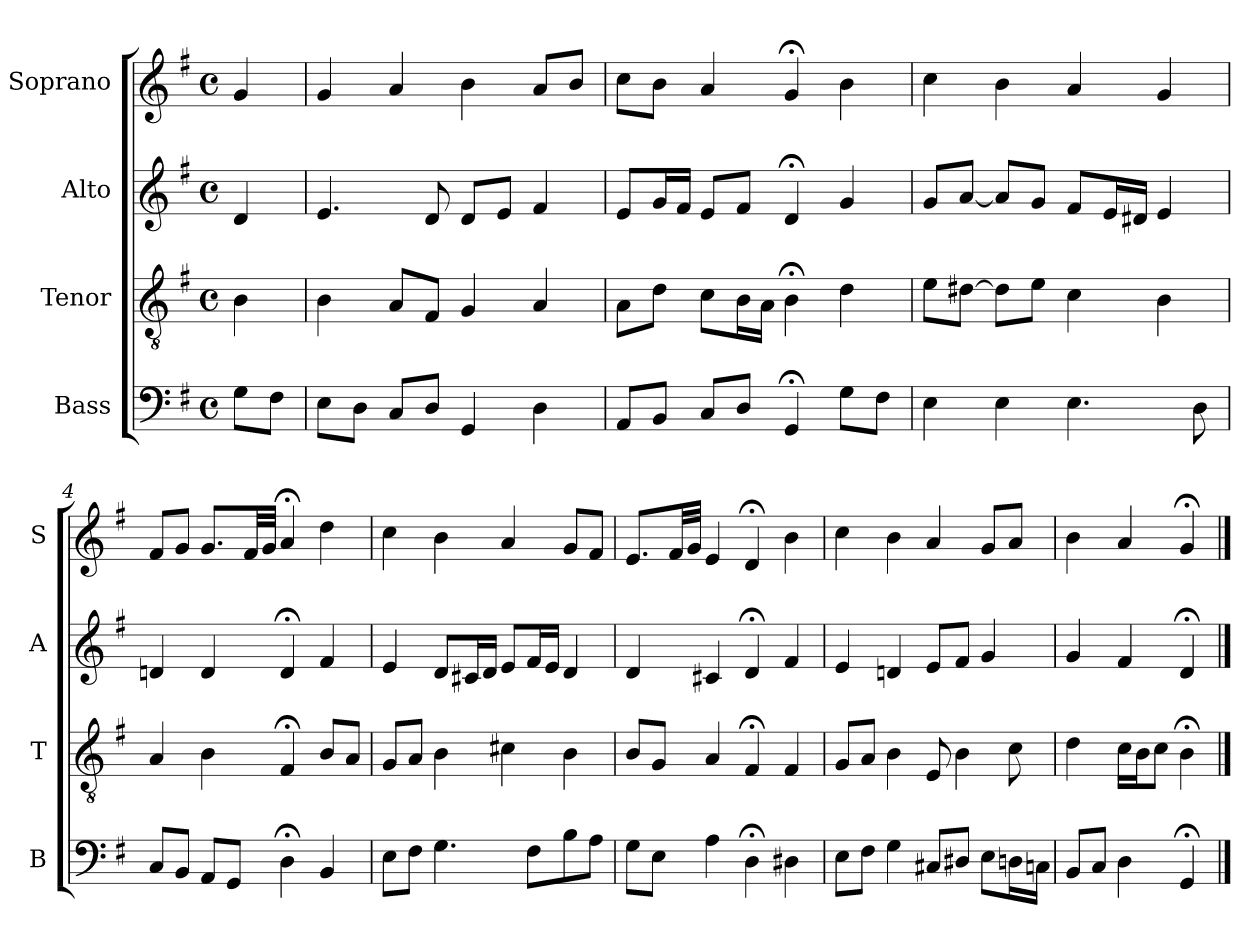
**kern	**kern	**kern	**kern
*part4	*part3	*part2	*part1
*staff4	*staff3	*staff2	*staff1
*I"Bass	*I"Tenor	*I"Alto	*I"Soprano
*I'B	*I'T	*I'A	*I'S
*clefF4	*clefGv2	*clefG2	*clefG2
*k[f#]	*k[f#]	*k[f#]	*k[f#]
*G:	*G:	*G:	*G:
*M4/4	*M4/4	*M4/4	*M4/4
*met(c)	*met(c)	*met(c)	*met(c)
*MM100	*MM100	*MM100	*MM100
=	=	=	=
8GL	4B	4d	4g
8F#J	.	.	.
=1	=1	=1	=1
8EL	4B	4.e	4g
8DJ	.	.	.
8CL	8AL	.	4a
8DJ	8F#J	8d	.
4GG	4G	8dL	4b
.	.	8eJ	.
4D	4A	4f#	8aL
.	.	.	8bJ
=2	=2	=2	=2
8AAL	8AL	8eL	8ccL
8BBJ	8dJ	16gL	8bJ
.	.	16f#JJ	.
8CL	8cL	8eL	4a
8DJ	16BL	8f#J	.
.	16AJJ	.	.
4GG;<	4B;<	4d;<	4g;<
8GL	4d	4g	4b
8F#J	.	.	.
=3	=3	=3	=3
4E	8eL	8gL	4cc
.	[8d#XJ	[8aJ	.
4E	8d#L]	8aL]	4b
.	8eJ	8gJ	.
4.E	4c	8f#L	4a
.	.	16eL	.
.	.	16d#XJJ	.
.	4B	4e	4g
8D	.	.	.
=4	=4	=4	=4
8CL	4A	4dn	8f#L
8BBJ	.	.	8gJ
8AAL	4B	4d	8.gL
8GGJ	.	.	.
.	.	.	32f#LL
.	.	.	32gJJJ
4D;<	4F#;<	4d;<	4a;<
4BB	8BL	4f#	4dd
.	8AJ	.	.
=5	=5	=5	=5
8EL	8GL	4e	4cc
8F#J	8AJ	.	.
4.G	4B	8dL	4b
.	.	16c#XL	.
.	.	16dJJ	.
.	4c#X	8eL	4a
8F#L	.	16f#L	.
.	.	16eJJ	.
8B	4B	4d	8gL
8AJ	.	.	8f#J
=6	=6	=6	=6
8GL	8BL	4d	8.eL
8EJ	8GJ	.	.
.	.	.	32f#LL
.	.	.	32gJJJ
4A	4A	4c#X	4e
4D;<	4F#;<	4d;<	4d;<
4D#X	4F#	4f#	4b
=7	=7	=7	=7
8EL	8GL	4e	4cc
8F#J	8AJ	.	.
4G	4B	4dn	4b
8C#XL	8E	8eL	4a
8D#XJ	4B	8f#J	.
8EL	.	4g	8gL
16DnL	8c	.	8aJ
16CnJJ	.	.	.
=8	=8	=8	=8
8BBL	4d	4g	4b
8CJ	.	.	.
4D	16cLL	4f#	4a
.	16BJ	.	.
.	8cJ	.	.
4GG;<	4B;<	4d;<	4g;<
==	==	==	==
*-	*-	*-	*-
